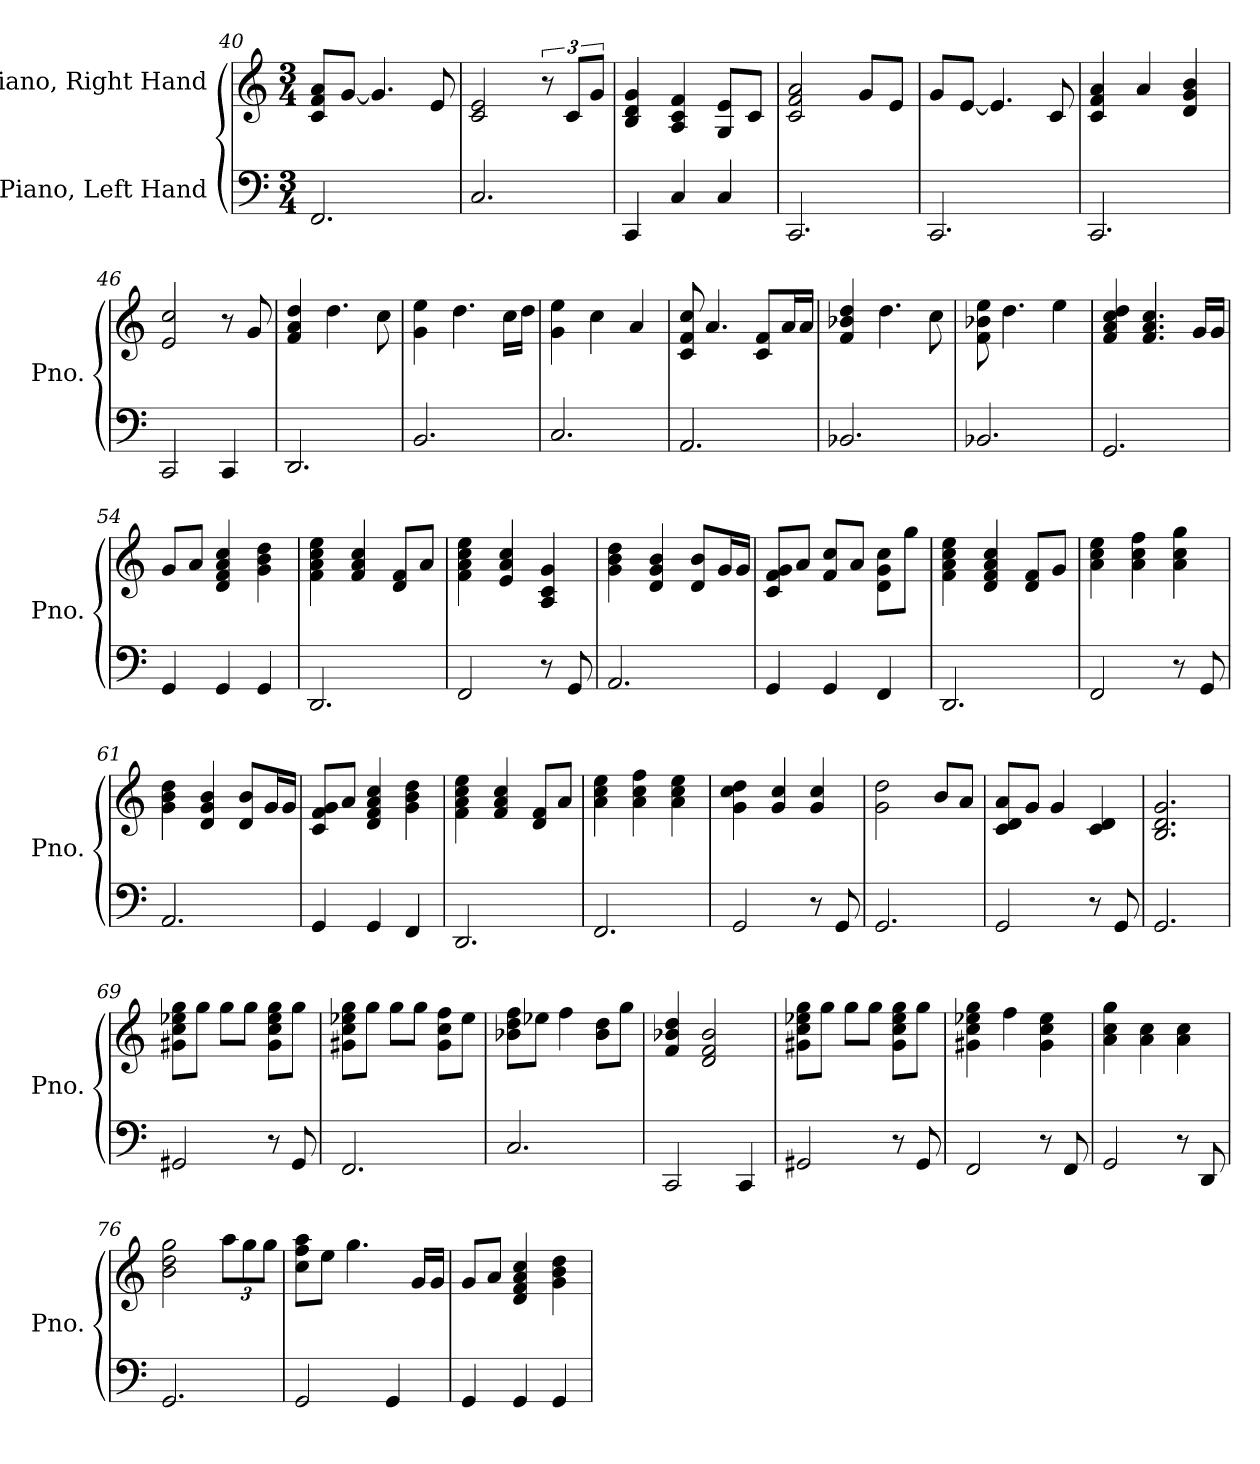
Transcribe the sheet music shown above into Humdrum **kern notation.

**kern	**kern
*part2	*part1
*staff2	*staff1
*I"Piano, Left Hand	*I"Piano, Right Hand
*I'Pno.	*I'Pno.
*clefF4	*clefG2
*k[]	*k[]
*M3/4	*M3/4
=40	=40
2.FF/	8c/ 8f/ 8a/L
.	[8g/J
.	4.g/]
.	8e/
!!LO:LB:g=z
=41	=41
2.C/	2c/ 2e/
.	12r
.	12c/L
.	12g/J
=42	=42
4CC/	4B/ 4d/ 4g/
4C/	4A/ 4c/ 4f/
4C/	8G/ 8e/L
.	8c/J
=43	=43
2.CC/	2c/ 2f/ 2a/
.	8g/L
.	8e/J
=44	=44
2.CC/	8g/L
.	[8e/J
.	4.e/]
.	8c/
=45	=45
2.CC/	4c/ 4f/ 4a/
.	4a/
.	4d/ 4g/ 4b/
=46	=46
2CC/	2e/ 2cc/
4CC/	8r
.	8g/
=47	=47
2.DD/	4f/ 4a/ 4dd/
.	4.dd\
.	8cc\
=48	=48
2.BB/	4g\ 4ee\
.	4.dd\
.	16cc\LL
.	16dd\JJ
=49	=49
2.C/	4g\ 4ee\
.	4cc\
.	4a/
!!LO:PB:g=z
=50	=50
2.AA/	8c/ 8f/ 8cc/
.	4.a/
.	8c/ 8f/L
.	16a/L
.	16a/JJ
=51	=51
2.BB-X/	4f/ 4b-X/ 4dd/
.	4.dd\
.	8cc\
=52	=52
2.BB-X/	8f\ 8b-X\ 8ee\
.	4.dd\
.	4ee\
=53	=53
2.GG/	4f/ 4a/ 4cc/ 4dd/
.	4.f/ 4.a/ 4.cc/
.	16g/LL
.	16g/JJ
=54	=54
4GG/	8g/L
.	8a/J
4GG/	4d/ 4f/ 4a/ 4cc/
4GG/	4g\ 4b\ 4dd\
=55	=55
2.DD/	4f\ 4a\ 4cc\ 4ee\
.	4f/ 4a/ 4cc/
.	8d/ 8f/L
.	8a/J
=56	=56
2FF/	4f\ 4a\ 4cc\ 4ee\
.	4e/ 4a/ 4cc/
8r	4A/ 4c/ 4g/
8GG/	.
=57	=57
2.AA/	4g\ 4b\ 4dd\
.	4d/ 4g/ 4b/
.	8d/ 8b/L
.	16g/L
.	16g/JJ
!!LO:LB:g=z
=58	=58
4GG/	8c/ 8f/ 8g/L
.	8a/J
4GG/	8f/ 8cc/L
.	8a/J
4FF/	8d\ 8g\ 8cc\L
.	8gg\J
=59	=59
2.DD/	4f\ 4a\ 4cc\ 4ee\
.	4d/ 4f/ 4a/ 4cc/
.	8d/ 8f/L
.	8g/J
=60	=60
2FF/	4a\ 4cc\ 4ee\
.	4a\ 4cc\ 4ff\
8r	4a\ 4cc\ 4gg\
8GG/	.
=61	=61
2.AA/	4g\ 4b\ 4dd\
.	4d/ 4g/ 4b/
.	8d/ 8b/L
.	16g/L
.	16g/JJ
=62	=62
4GG/	8c/ 8f/ 8g/L
.	8a/J
4GG/	4d/ 4f/ 4a/ 4cc/
4FF/	4g\ 4b\ 4dd\
=63	=63
2.DD/	4f\ 4a\ 4cc\ 4ee\
.	4f/ 4a/ 4cc/
.	8d/ 8f/L
.	8a/J
=64	=64
2.FF/	4a\ 4cc\ 4ee\
.	4a\ 4cc\ 4ff\
.	4a\ 4cc\ 4ee\
=65	=65
2GG/	4g\ 4cc\ 4dd\
.	4g/ 4cc/
8r	4g/ 4cc/
8GG/	.
!!LO:LB:g=z
=66	=66
2.GG/	2g\ 2dd\
.	8b/L
.	8a/J
=67	=67
2GG/	8c/ 8d/ 8a/L
.	8g/J
.	4g/
8r	4c/ 4d/
8GG/	.
=68	=68
2.GG/	2.B/ 2.d/ 2.g/
=69	=69
2GG#X/	8g#X\ 8cc\ 8ee-X\ 8gg\L
.	8gg\J
.	8gg\L
.	8gg\J
8r	8g#\ 8cc\ 8ee-\ 8gg\L
8GG#/	8gg\J
=70	=70
2.FF/	8g#X\ 8cc\ 8ee-X\ 8gg\L
.	8gg\J
.	8gg\L
.	8gg\J
.	8g#\ 8cc\ 8ff\L
.	8ee-\J
=71	=71
2.C/	8b-X\ 8dd\ 8ff\L
.	8ee-X\J
.	4ff\
.	8b-\ 8dd\L
.	8gg\J
=72	=72
2CC/	4f/ 4b-X/ 4dd/
.	2d/ 2f/ 2b-/
4CC/	.
!!LO:LB:g=z
=73	=73
2GG#X/	8g#X\ 8cc\ 8ee-X\ 8gg\L
.	8gg\J
.	8gg\L
.	8gg\J
8r	8g#\ 8cc\ 8ee-\ 8gg\L
8GG#/	8gg\J
=74	=74
2FF/	4g#X\ 4cc\ 4ee-X\ 4gg\
.	4ff\
8r	4g#\ 4cc\ 4ee-\
8FF/	.
=75	=75
2GG/	4a\ 4cc\ 4gg\
.	4a\ 4cc\
8r	4a\ 4cc\
8DD/	.
=76	=76
2.GG/	2b\ 2dd\ 2gg\
*	*Xbrackettup
.	12aa\L
.	12gg\
.	12gg\J
=77	=77
2GG/	8cc\ 8ff\ 8aa\L
.	8ee\J
.	4.gg\
4GG/	.
.	16g/LL
.	16g/JJ
=78	=78
4GG/	8g/L
.	8a/J
4GG/	4d/ 4f/ 4a/ 4cc/
4GG/	4g\ 4b\ 4dd\
=	=
*-	*-
